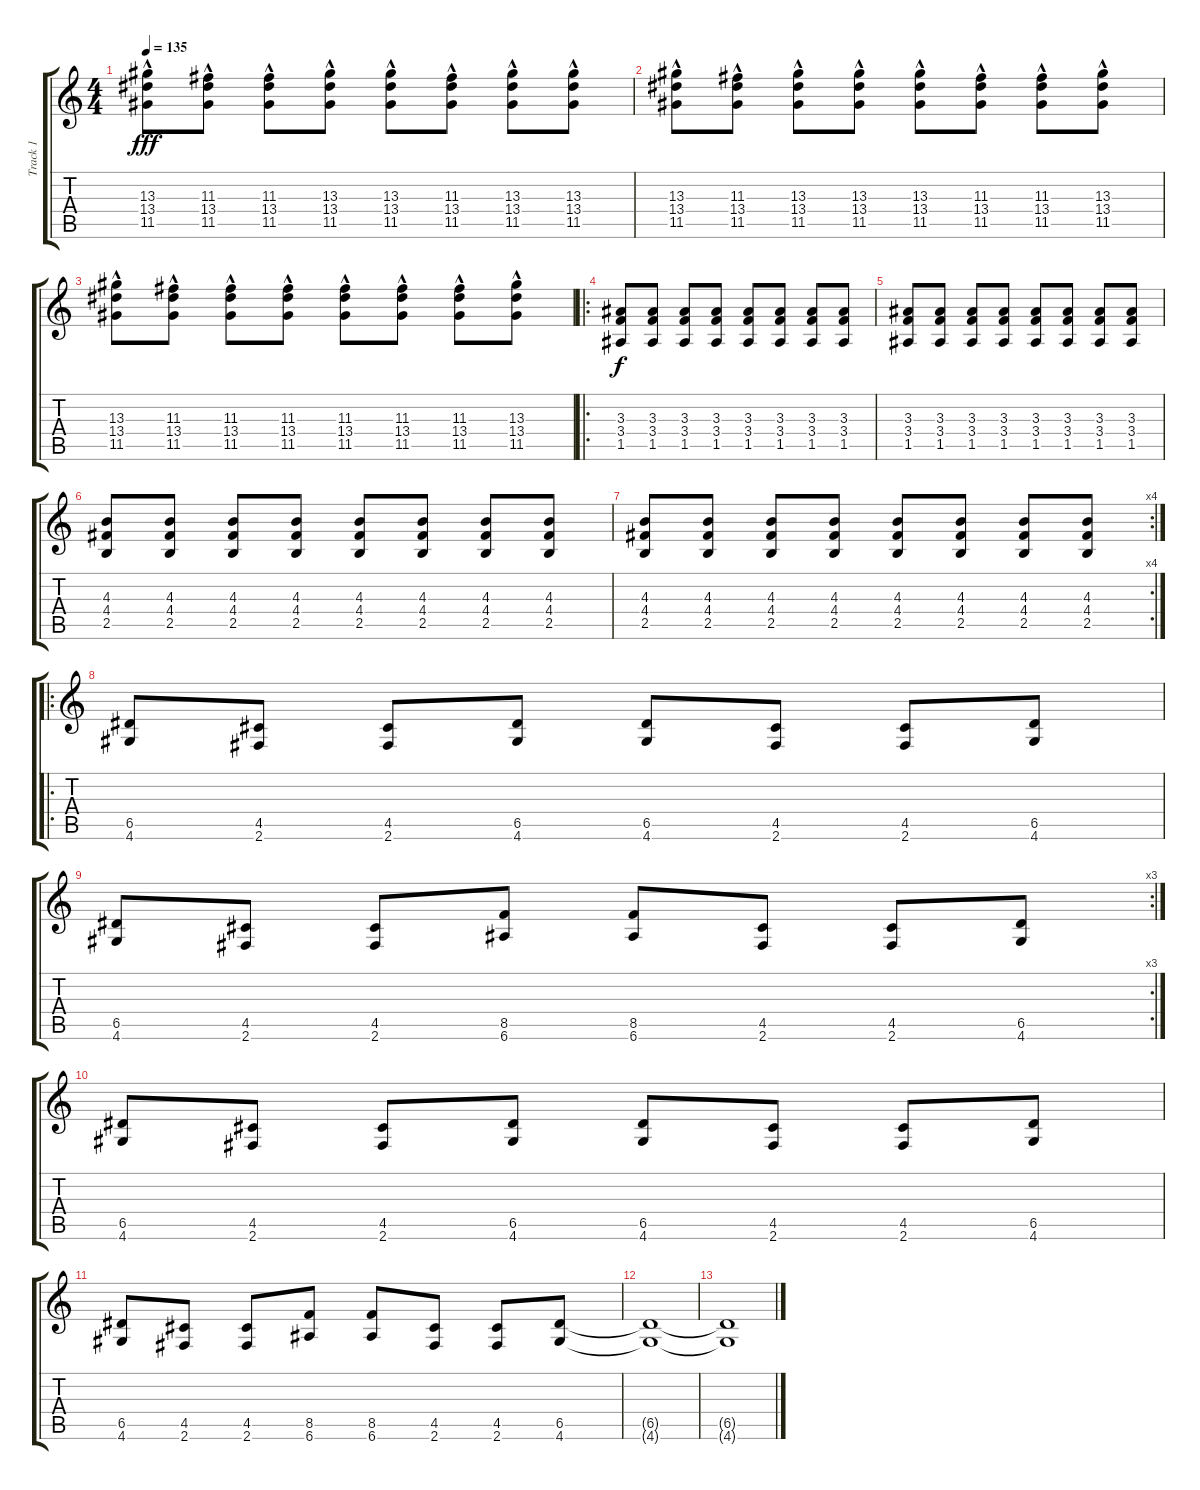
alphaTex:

\track ("Track 1" "Track 1") {instrument overdrivenguitar}
\staff {score tabs}
\tuning (E4 B3 G3 D3 A2 E2) {hide}
\ts (4 4)
\tempo 135
\clef g2
\ks c
(13.3{hac} 13.4{hac} 11.5{hac}).8{dy fff} (11.3{hac} 13.4{hac} 11.5{hac}).8 (11.3{hac} 13.4{hac} 11.5{hac}).8 (13.3{hac} 13.4{hac} 11.5{hac}).8 (13.3{hac} 13.4{hac} 11.5{hac}).8 (11.3{hac} 13.4{hac} 11.5{hac}).8 (13.3{hac} 13.4{hac} 11.5{hac}).8 (13.3{hac} 13.4{hac} 11.5{hac}).8 |
(13.3{hac} 13.4{hac} 11.5{hac}).8 (11.3{hac} 13.4{hac} 11.5{hac}).8 (13.3{hac} 13.4{hac} 11.5{hac}).8 (13.3{hac} 13.4{hac} 11.5{hac}).8 (13.3{hac} 13.4{hac} 11.5{hac}).8 (11.3{hac} 13.4{hac} 11.5{hac}).8 (11.3{hac} 13.4{hac} 11.5{hac}).8 (13.3{hac} 13.4{hac} 11.5{hac}).8 |
(13.3{hac} 13.4{hac} 11.5{hac}).8 (11.3{hac} 13.4{hac} 11.5{hac}).8 (11.3{hac} 13.4{hac} 11.5{hac}).8 (11.3{hac} 13.4{hac} 11.5{hac}).8 (11.3{hac} 13.4{hac} 11.5{hac}).8 (11.3{hac} 13.4{hac} 11.5{hac}).8 (11.3{hac} 13.4{hac} 11.5{hac}).8 (13.3{hac} 13.4{hac} 11.5{hac}).8 |
\ro
(3.3 3.4 1.5).8{dy f} (3.3 3.4 1.5).8 (3.3 3.4 1.5).8 (3.3 3.4 1.5).8 (3.3 3.4 1.5).8 (3.3 3.4 1.5).8 (3.3 3.4 1.5).8 (3.3 3.4 1.5).8 |
(3.3 3.4 1.5).8 (3.3 3.4 1.5).8 (3.3 3.4 1.5).8 (3.3 3.4 1.5).8 (3.3 3.4 1.5).8 (3.3 3.4 1.5).8 (3.3 3.4 1.5).8 (3.3 3.4 1.5).8 |
(4.3 4.4 2.5).8 (4.3 4.4 2.5).8 (4.3 4.4 2.5).8 (4.3 4.4 2.5).8 (4.3 4.4 2.5).8 (4.3 4.4 2.5).8 (4.3 4.4 2.5).8 (4.3 4.4 2.5).8 |
\rc 4
(4.3 4.4 2.5).8 (4.3 4.4 2.5).8 (4.3 4.4 2.5).8 (4.3 4.4 2.5).8 (4.3 4.4 2.5).8 (4.3 4.4 2.5).8 (4.3 4.4 2.5).8 (4.3 4.4 2.5).8 |
\ro
(6.5 4.6).8 (4.5 2.6).8 (4.5 2.6).8 (6.5 4.6).8 (6.5 4.6).8 (4.5 2.6).8 (4.5 2.6).8 (6.5 4.6).8 |
\rc 3
(6.5 4.6).8 (4.5 2.6).8 (4.5 2.6).8 (8.5 6.6).8 (8.5 6.6).8 (4.5 2.6).8 (4.5 2.6).8 (6.5 4.6).8 |
(6.5 4.6).8 (4.5 2.6).8 (4.5 2.6).8 (6.5 4.6).8 (6.5 4.6).8 (4.5 2.6).8 (4.5 2.6).8 (6.5 4.6).8 |
(6.5 4.6).8 (4.5 2.6).8 (4.5 2.6).8 (8.5 6.6).8 (8.5 6.6).8 (4.5 2.6).8 (4.5 2.6).8 (6.5 4.6).8 |
(6.5{t} 4.6{t}).1 |
(6.5{t} 4.6{t}).1
